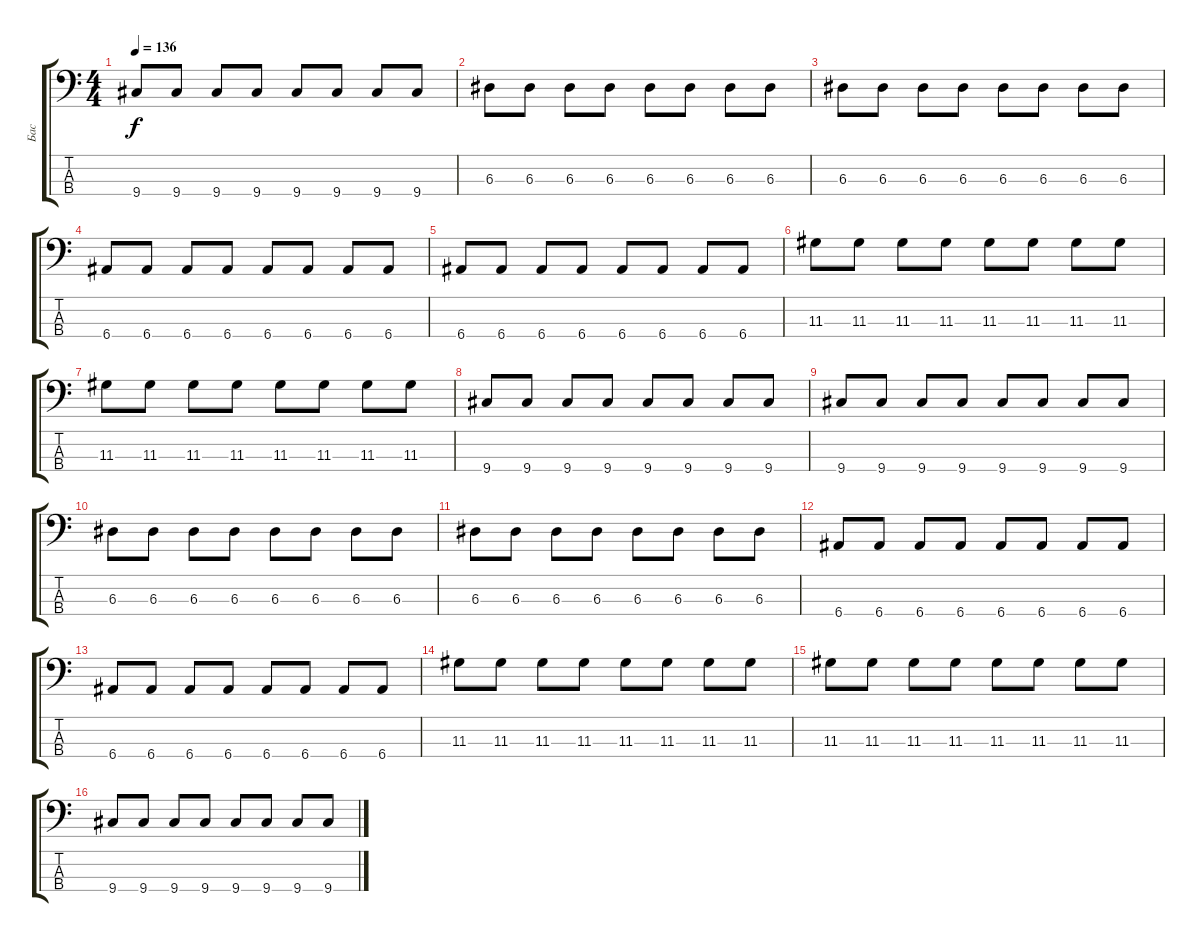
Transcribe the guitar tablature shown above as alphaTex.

\track ("Бас" "Бас") {instrument electricbassfinger}
\staff {score tabs}
\tuning (G2 D2 A1 E1) {hide}
\ts (4 4)
\tempo 136
\clef f4
\ks c
9.4.8{dy f} 9.4.8 9.4.8 9.4.8 9.4.8 9.4.8 9.4.8 9.4.8 |
6.3.8 6.3.8 6.3.8 6.3.8 6.3.8 6.3.8 6.3.8 6.3.8 |
6.3.8 6.3.8 6.3.8 6.3.8 6.3.8 6.3.8 6.3.8 6.3.8 |
6.4.8 6.4.8 6.4.8 6.4.8 6.4.8 6.4.8 6.4.8 6.4.8 |
6.4.8 6.4.8 6.4.8 6.4.8 6.4.8 6.4.8 6.4.8 6.4.8 |
11.3.8 11.3.8 11.3.8 11.3.8 11.3.8 11.3.8 11.3.8 11.3.8 |
11.3.8 11.3.8 11.3.8 11.3.8 11.3.8 11.3.8 11.3.8 11.3.8 |
9.4.8 9.4.8 9.4.8 9.4.8 9.4.8 9.4.8 9.4.8 9.4.8 |
9.4.8 9.4.8 9.4.8 9.4.8 9.4.8 9.4.8 9.4.8 9.4.8 |
6.3.8 6.3.8 6.3.8 6.3.8 6.3.8 6.3.8 6.3.8 6.3.8 |
6.3.8 6.3.8 6.3.8 6.3.8 6.3.8 6.3.8 6.3.8 6.3.8 |
6.4.8 6.4.8 6.4.8 6.4.8 6.4.8 6.4.8 6.4.8 6.4.8 |
6.4.8 6.4.8 6.4.8 6.4.8 6.4.8 6.4.8 6.4.8 6.4.8 |
11.3.8 11.3.8 11.3.8 11.3.8 11.3.8 11.3.8 11.3.8 11.3.8 |
11.3.8 11.3.8 11.3.8 11.3.8 11.3.8 11.3.8 11.3.8 11.3.8 |
9.4.8 9.4.8 9.4.8 9.4.8 9.4.8 9.4.8 9.4.8 9.4.8
